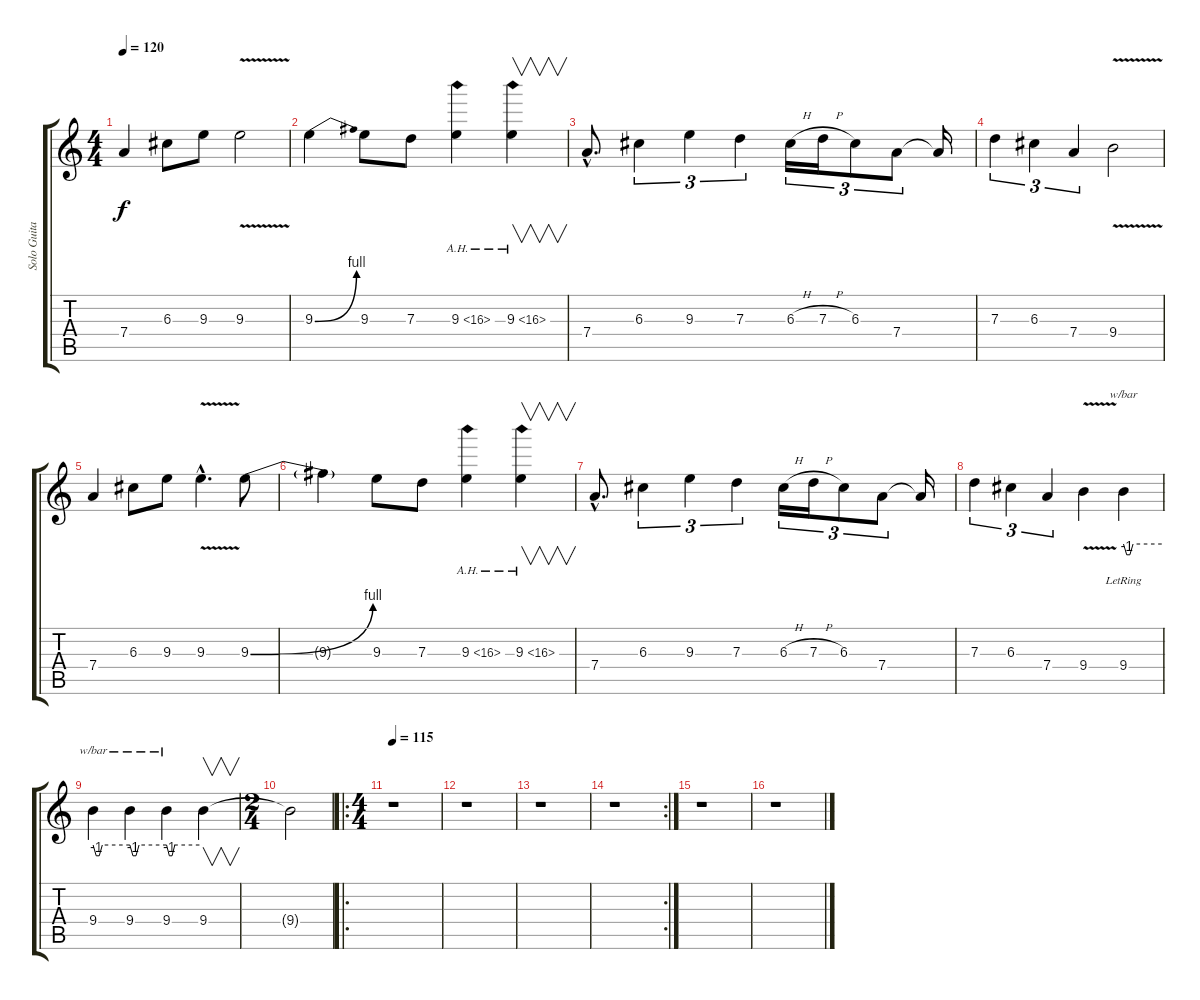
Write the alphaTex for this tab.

\track ("Solo Guitar" "Solo Guita") {instrument distortionguitar}
\staff {score tabs}
\tuning (E4 B3 G3 D3 A2 E2) {hide}
\ts (4 4)
\tempo 120
\tempo 100
\tempo 120
\clef g2
\ks c
7.4.4{dy f instrument distortionguitar} 6.3.8 9.3.8 9.3{v}.2 |
9.3{be (bend 0 0 60 4)}.4 9.3.8 7.3.8 9.3{ah 7}.4 9.3{ah 7}.4{v} |
7.4{hac}.8{d} 6.3.4{tu (3 2)} 9.3.4{tu (3 2)} 7.3.4{tu (3 2)} 6.3{h}.16{tu (3 2)} 7.3{h}.16{tu (3 2)} 6.3.8{tu (3 2)} 7.4.8{tu (3 2)} 7.4{t}.16 |
7.3.4{tu (3 2)} 6.3.4{tu (3 2)} 7.4.4{tu (3 2)} 9.4{v}.2 |
7.4.4 6.3.8 9.3.8 9.3{v hac}.4{d} 9.3{be (bend 0 0 60 4)}.8 |
9.3{t}.4 9.3.8 7.3.8 9.3{ah 7}.4 9.3{ah 7}.4{v} |
7.4{hac}.8{d} 6.3.4{tu (3 2)} 9.3.4{tu (3 2)} 7.3.4{tu (3 2)} 6.3{h}.16{tu (3 2)} 7.3{h}.16{tu (3 2)} 6.3.8{tu (3 2)} 7.4.8{tu (3 2)} 7.4{t}.16 |
7.3.4{tu (3 2)} 6.3.4{tu (3 2)} 7.4.4{tu (3 2)} 9.4{v}.4 9.4{lr}.4{tbe (custom default 0 0 5 -4 10 -4 15 0 60 0)} |
9.4.4{tbe (custom default 0 0 5 -4 10 -4 15 0 60 0)} 9.4.4{tbe (custom default 0 0 5 -4 10 -4 15 0 60 0)} 9.4.4{tbe (custom default 0 0 5 -4 10 -4 15 0 60 0)} 9.4.4{v} |
\ts (2 4)
9.4{t}.2 |
\ro
\ts (4 4)
\tempo 115
r.1 |
r.1 |
r.1 |
\rc 2
r.1 |
r.1 |
r.1
